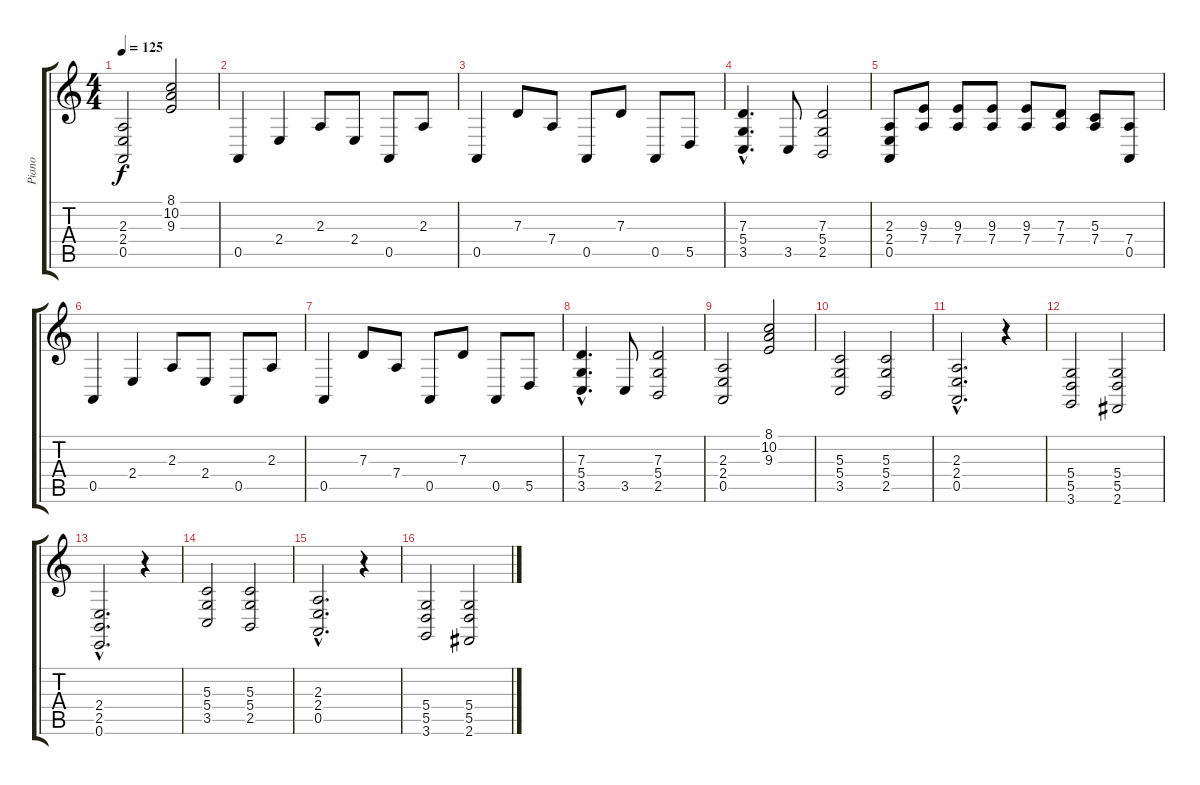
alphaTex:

\track ("Piano" "Piano") {instrument electricgrandpiano}
\staff {score tabs}
\tuning (E4 B3 G3 D3 A2 E2) {hide}
\ts (4 4)
\tempo 125
\clef g2
\ks c
(2.3 2.4 0.5).2{dy f} (8.1 10.2 9.3).2 |
0.5.4 2.4.4 2.3.8 2.4.8 0.5.8 2.3.8 |
0.5.4 7.3.8 7.4.8 0.5.8 7.3.8 0.5.8 5.5.8 |
(7.3{hac} 5.4{hac} 3.5{hac}).4{d} 3.5.8 (7.3 5.4 2.5).2 |
(2.3 2.4 0.5).8 (9.3 7.4).8 (9.3 7.4).8 (9.3 7.4).8 (9.3 7.4).8 (7.3 7.4).8 (5.3 7.4).8 (7.4 0.5).8 |
0.5.4 2.4.4 2.3.8 2.4.8 0.5.8 2.3.8 |
0.5.4 7.3.8 7.4.8 0.5.8 7.3.8 0.5.8 5.5.8 |
(7.3{hac} 5.4{hac} 3.5{hac}).4{d} 3.5.8 (7.3 5.4 2.5).2 |
(2.3 2.4 0.5).2 (8.1 10.2 9.3).2 |
(5.3 5.4 3.5).2 (5.3 5.4 2.5).2 |
(2.3{hac} 2.4{hac} 0.5{hac}).2{d} r.4 |
(5.4 5.5 3.6).2 (5.4 5.5 2.6).2 |
(2.4{hac} 2.5{hac} 0.6{hac}).2{d} r.4 |
(5.3 5.4 3.5).2 (5.3 5.4 2.5).2 |
(2.3{hac} 2.4{hac} 0.5{hac}).2{d} r.4 |
(5.4 5.5 3.6).2 (5.4 5.5 2.6).2
